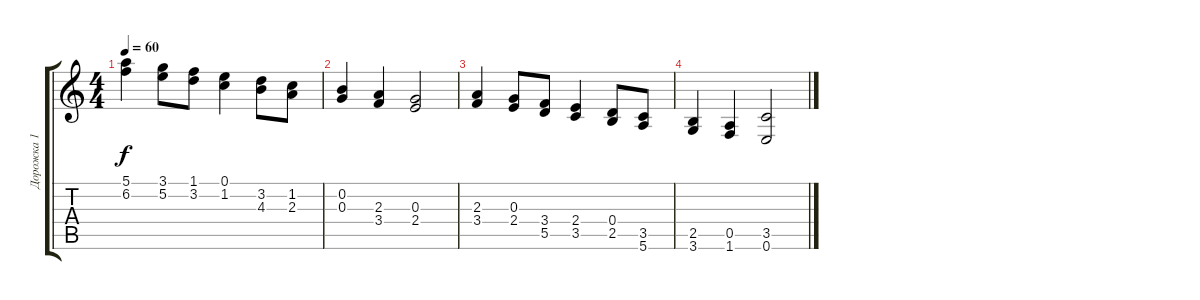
\track ("Дорожка 1" "Дорожка 1") {instrument acousticguitarsteel}
\staff {score tabs}
\tuning (E4 B3 G3 D3 A2 E2) {hide}
\ts (4 4)
\tempo 60
\clef g2
\ks c
(5.1 6.2).4{dy f} (3.1 5.2).8 (1.1 3.2).8 (0.1 1.2).4 (3.2 4.3).8 (1.2 2.3).8 |
(0.2 0.3).4 (2.3 3.4).4 (0.3 2.4).2 |
(2.3 3.4).4 (0.3 2.4).8 (3.4 5.5).8 (2.4 3.5).4 (0.4 2.5).8 (3.5 5.6).8 |
(2.5 3.6).4 (0.5 1.6).4 (3.5 0.6).2
